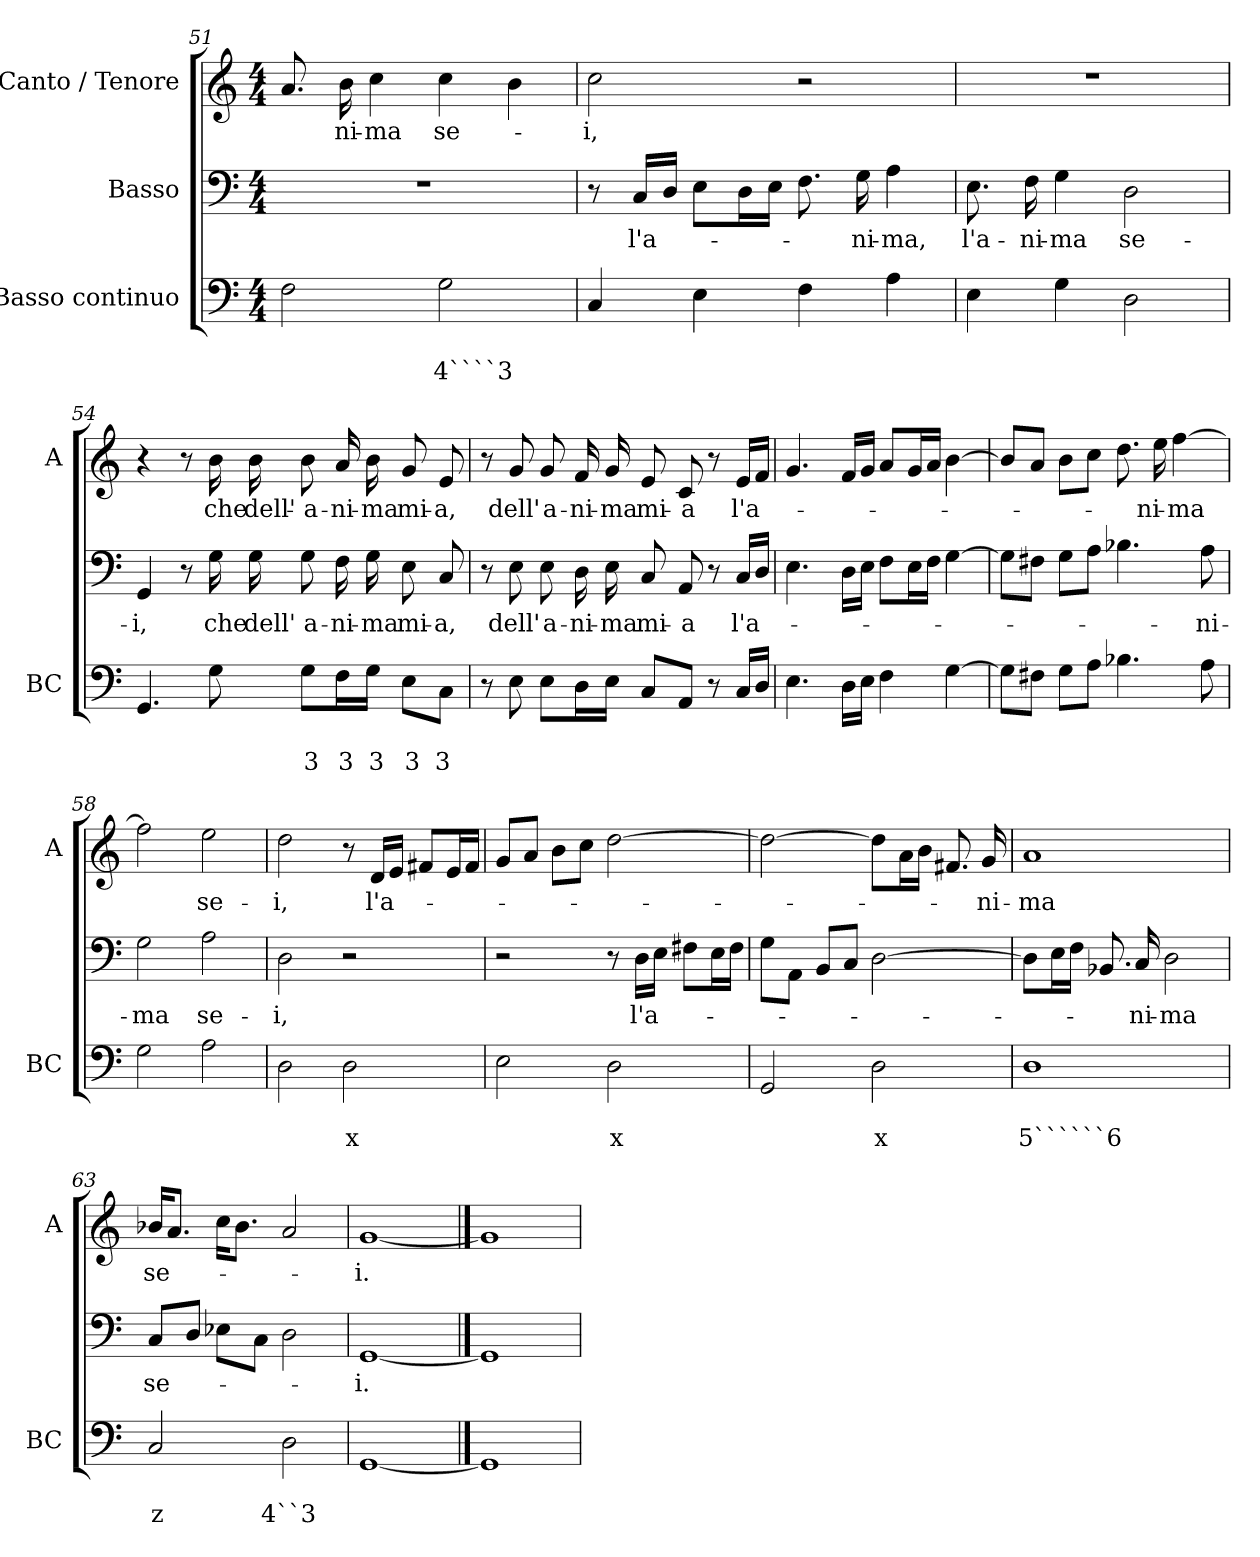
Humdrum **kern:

**kern	**text	**text	**kern	**text	**kern	**text
*part3	*part3	*part3	*part2	*part2	*part1	*part1
*staff3	*staff3	*staff3	*staff2	*staff2	*staff1	*staff1
*I"Basso continuo	*	*	*I"Basso	*	*I"Canto / Tenore	*
*I'BC	*	*	*	*	*I'A	*
!!LO:LB:g=z
*clefF4	*	*	*clefF4	*	*clefG2	*
*k[]	*	*	*k[]	*	*k[]	*
*C:	*	*	*C:	*	*C:	*
*M4/4	*	*	*M4/4	*	*M4/4	*
=51	=51	=51	=51	=51	=51	=51
2F\	.	.	1r	.	8.a/	.
!	!	!	!	!	!	!LO:LY:b
.	.	.	.	.	16b\	-ni-
!	!	!	!	!	!	!LO:LY:b
.	.	.	.	.	4cc\	-ma
!	!	!LO:LY:b	!	!	!	!LO:LY:b
2G\	.	4````3	.	.	4cc\	se-
.	.	.	.	.	4b\	.
=52	=52	=52	=52	=52	=52	=52
!	!	!	!	!	!	!LO:LY:b
4C/	.	.	8r	.	2cc\	-i,
!	!	!	!	!LO:LY:b	!	!
.	.	.	16C/LL	l'a-	.	.
.	.	.	16D/JJ	.	.	.
4E\	.	.	8E\L	.	.	.
.	.	.	16D\L	.	.	.
.	.	.	16E\JJ	.	.	.
4F\	.	.	8.F\	.	2r	.
!	!	!	!	!LO:LY:b	!	!
.	.	.	16G\	-ni-	.	.
!	!	!	!	!LO:LY:b	!	!
4A\	.	.	4A\	-ma,	.	.
=53	=53	=53	=53	=53	=53	=53
!	!	!	!	!LO:LY:b	!	!
4E\	.	.	8.E\	l'a-	1r	.
!	!	!	!	!LO:LY:b	!	!
.	.	.	16F\	-ni-	.	.
!	!	!	!	!LO:LY:b	!	!
4G\	.	.	4G\	-ma	.	.
!	!	!	!	!LO:LY:b	!	!
2D\	.	.	2D\	se-	.	.
=54	=54	=54	=54	=54	=54	=54
!	!	!	!	!LO:LY:b	!	!
4.GG/	.	.	4GG/	-i,	4r	.
.	.	.	8r	.	8r	.
!	!	!	!	!LO:LY:b	!	!LO:LY:b
8G\	.	.	16G\	che	16b\	che
!	!	!	!	!LO:LY:b	!	!LO:LY:b
.	.	.	16G\	dell'	16b\	dell'-
!	!	!LO:LY:b	!	!LO:LY:b	!	!LO:LY:b
8G\L	.	3	8G\	a-	8b\	-a-
!	!	!LO:LY:b	!	!LO:LY:b	!	!LO:LY:b
16F\L	.	3	16F\	-ni-	16a/	-ni-
!	!	!LO:LY:b	!	!LO:LY:b	!	!LO:LY:b
16G\JJ	.	3	16G\	-ma	16b\	-ma
!	!	!LO:LY:b	!	!LO:LY:b	!	!LO:LY:b
8E\L	.	3	8E\	mi-	8g/	mi-
!	!	!LO:LY:b	!	!LO:LY:b	!	!LO:LY:b
8C\J	.	3	8C/	-a,	8e/	-a,
!!LO:LB:g=z
=55	=55	=55	=55	=55	=55	=55
8r	.	.	8r	.	8r	.
!	!	!	!	!LO:LY:b	!	!LO:LY:b
8E\	.	.	8E\	dell'	8g/	dell'
!	!	!	!	!LO:LY:b	!	!LO:LY:b
8E\L	.	.	8E\	a-	8g/	a-
!	!	!	!	!LO:LY:b	!	!LO:LY:b
16D\L	.	.	16D\	-ni-	16f/	-ni-
!	!	!	!	!LO:LY:b	!	!LO:LY:b
16E\JJ	.	.	16E\	-ma	16g/	-ma
!	!	!	!	!LO:LY:b	!	!LO:LY:b
8C/L	.	.	8C/	mi-	8e/	mi-
!	!	!	!	!LO:LY:b	!	!LO:LY:b
8AA/J	.	.	8AA/	-a	8c/	-a
8r	.	.	8r	.	8r	.
!	!	!	!	!LO:LY:b	!	!LO:LY:b
16C/LL	.	.	16C/LL	l'a-	16e/LL	l'a-
16D/JJ	.	.	16D/JJ	.	16f/JJ	.
=56	=56	=56	=56	=56	=56	=56
4.E\	.	.	4.E\	.	4.g/	.
16D\LL	.	.	16D\LL	.	16f/LL	.
16E\JJ	.	.	16E\JJ	.	16g/JJ	.
4F\	.	.	8F\L	.	8a/L	.
.	.	.	16E\L	.	16g/L	.
.	.	.	16F\JJ	.	16a/JJ	.
[4G\	.	.	[4G\	.	[4b\	.
=57	=57	=57	=57	=57	=57	=57
8G\L]	.	.	8G\L]	.	8b/L]	.
8F#X\J	.	.	8F#X\J	.	8a/J	.
8G\L	.	.	8G\L	.	8b\L	.
8A\J	.	.	8A\J	.	8cc\J	.
4.B-X\	.	.	4.B-X\	.	8.dd\	.
!	!	!	!	!	!	!LO:LY:b
.	.	.	.	.	16ee\	-ni-
!	!	!	!	!	!	!LO:LY:b
.	.	.	.	.	[4ff\	-ma
!	!	!	!	!LO:LY:b	!	!
8A\	.	.	8A\	-ni-	.	.
=58	=58	=58	=58	=58	=58	=58
!	!	!	!	!LO:LY:b	!	!
2G\	.	.	2G\	-ma	2ff\]	.
!	!	!	!	!LO:LY:b	!	!LO:LY:b
2A\	.	.	2A\	se-	2ee\	se-
=59	=59	=59	=59	=59	=59	=59
!	!	!	!	!LO:LY:b	!	!LO:LY:b
2D\	.	.	2D\	-i,	2dd\	-i,
!	!	!LO:LY:b	!	!	!	!
2D\	.	x	2r	.	8r	.
!	!	!	!	!	!	!LO:LY:b
.	.	.	.	.	16d/LL	l'a-
.	.	.	.	.	16e/JJ	.
.	.	.	.	.	8f#X/L	.
.	.	.	.	.	16e/L	.
.	.	.	.	.	16f#/JJ	.
!!LO:LB:g=z
=60	=60	=60	=60	=60	=60	=60
2E\	.	.	2r	.	8g/L	.
.	.	.	.	.	8a/J	.
.	.	.	.	.	8b\L	.
.	.	.	.	.	8cc\J	.
!	!	!LO:LY:b	!	!	!	!
2D\	.	x	8r	.	[2dd\	.
!	!	!	!	!LO:LY:b	!	!
.	.	.	16D\LL	l'a-	.	.
.	.	.	16E\JJ	.	.	.
.	.	.	8F#X\L	.	.	.
.	.	.	16E\L	.	.	.
.	.	.	16F#\JJ	.	.	.
=61	=61	=61	=61	=61	=61	=61
2GG/	.	.	8G\L	.	2dd\_	.
.	.	.	8AA\J	.	.	.
.	.	.	8BB/L	.	.	.
.	.	.	8C/J	.	.	.
!	!	!LO:LY:b	!	!	!	!
2D\	.	x	[2D\	.	8dd\L]	.
.	.	.	.	.	16a\L	.
.	.	.	.	.	16b\JJ	.
.	.	.	.	.	8.f#X/	.
!	!	!	!	!	!	!LO:LY:b
.	.	.	.	.	16g/	-ni-
=62	=62	=62	=62	=62	=62	=62
!	!	!LO:LY:b	!	!	!	!LO:LY:b
1D	.	5``````6	8D\L]	.	1a	-ma
.	.	.	16E\L	.	.	.
.	.	.	16F\JJ	.	.	.
.	.	.	8.BB-X/	.	.	.
!	!	!	!	!LO:LY:b	!	!
.	.	.	16C/	-ni-	.	.
!	!	!	!	!LO:LY:b	!	!
.	.	.	2D\	-ma	.	.
=63	=63	=63	=63	=63	=63	=63
!	!	!LO:LY:b	!	!LO:LY:b	!	!LO:LY:b
2C/	.	z	8C/L	se-	16b-X/KL	se-
.	.	.	.	.	8.a/J	.
.	.	.	8D/J	.	.	.
.	.	.	8E-X\L	.	16cc\KL	.
.	.	.	.	.	8.b-\J	.
.	.	.	8C\J	.	.	.
!	!	!LO:LY:b	!	!	!	!
2D\	.	4``3	2D\	.	2a/	.
=64	=64	=64	=64	=64	=64	=64
!	!	!	!	!LO:LY:b	!	!LO:LY:b
[1GG	.	.	[1GG	-i.	[1g	-i.
==65	==65	==65	==65	==65	==65	==65
1GG]	.	.	1GG]	.	1g]	.
=	=	=	=	=	=	=
*-	*-	*-	*-	*-	*-	*-
